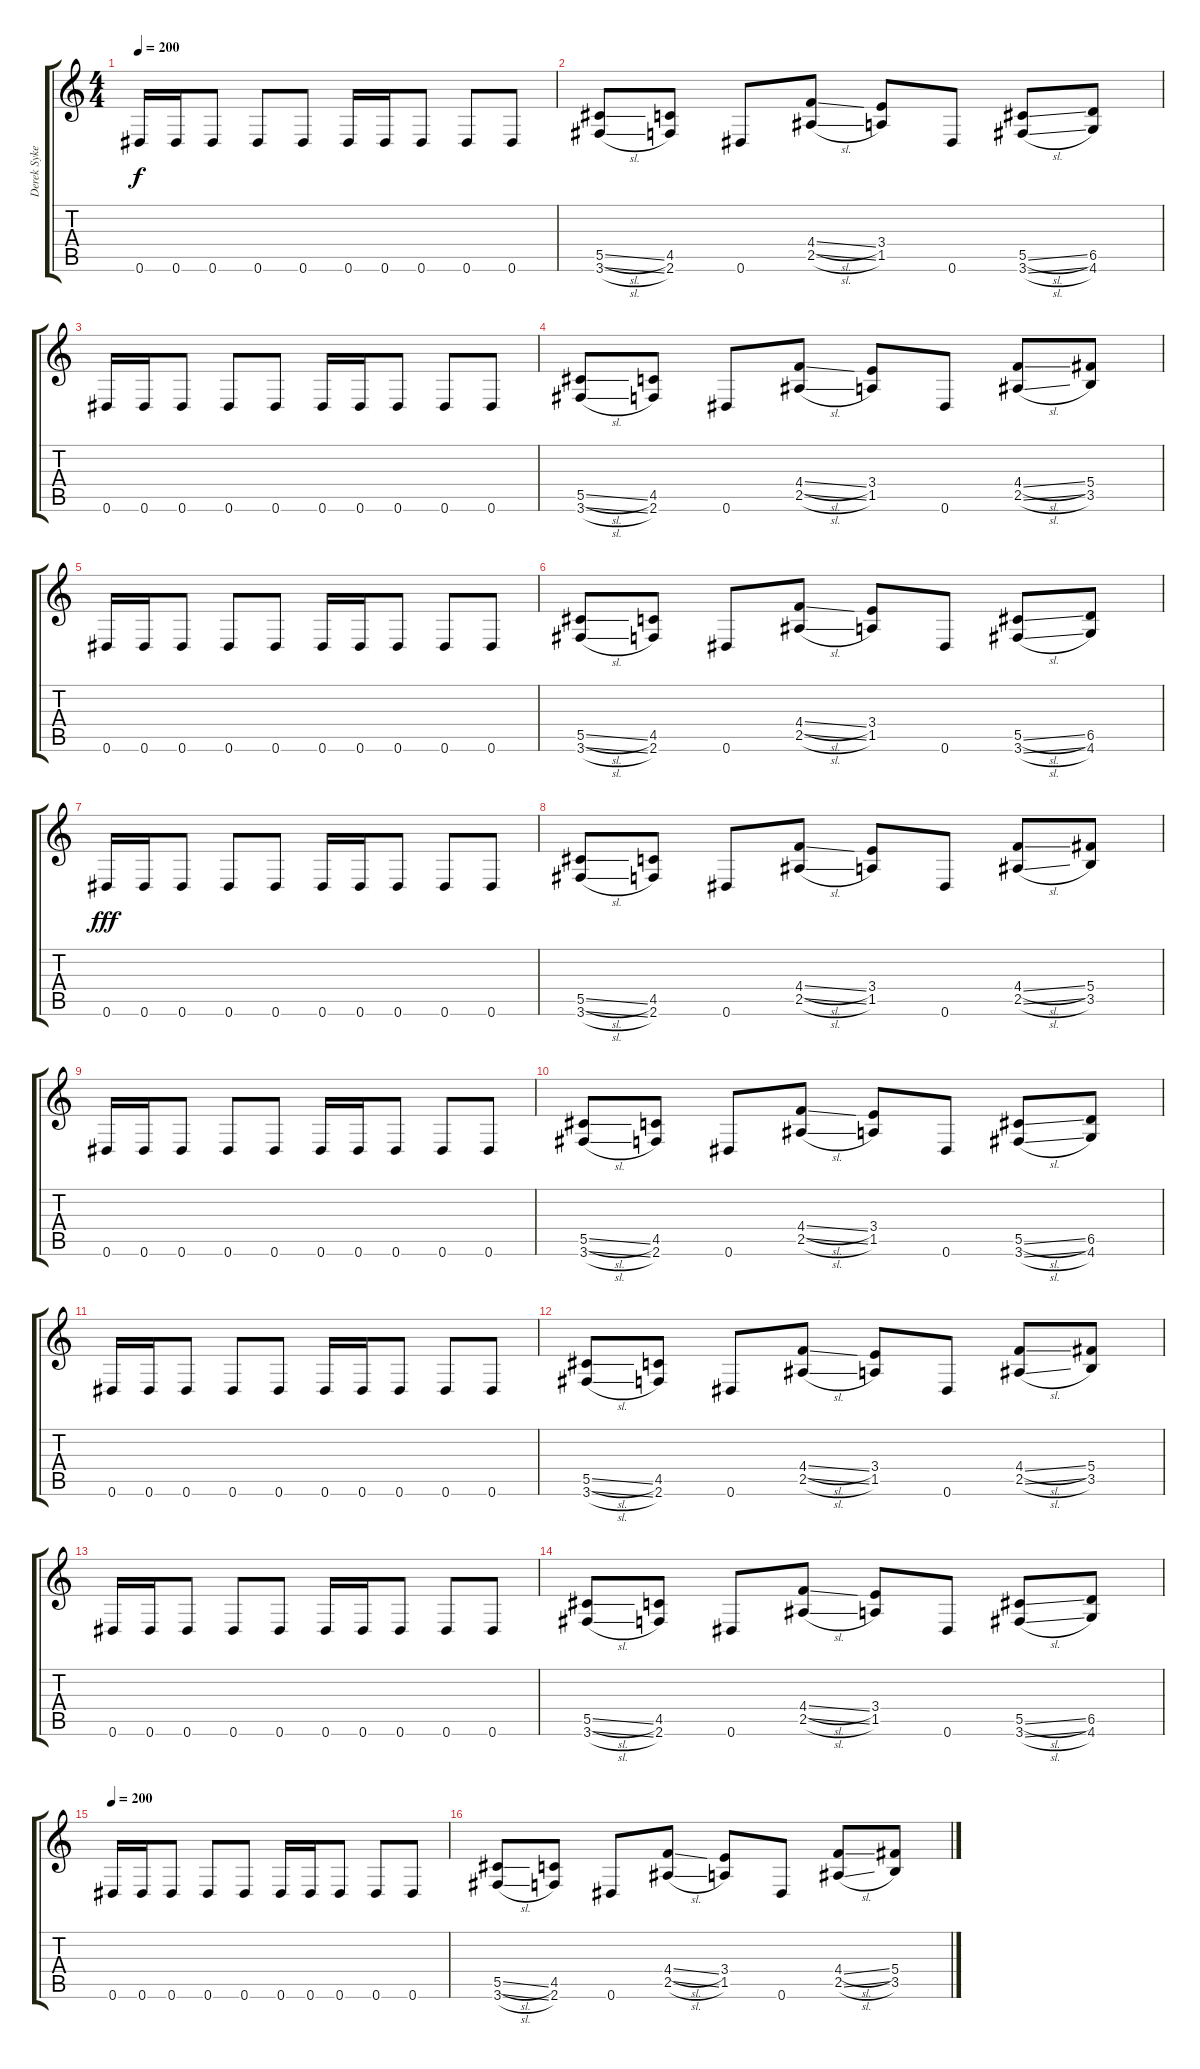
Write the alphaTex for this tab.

\track ("Derek Sykes" "Derek Syke") {instrument distortionguitar}
\staff {score tabs}
\tuning (Eb4 Bb3 Gb3 Db3 Ab2 Eb2) {hide}
\ts (4 4)
\tempo 200
\clef g2
\ks c
0.6.16{dy f} 0.6.16 0.6.8 0.6.8 0.6.8 0.6.16 0.6.16 0.6.8 0.6.8 0.6.8 |
(5.5{sl} 3.6{sl}).8 (4.5 2.6).8 0.6.8 (4.4{sl} 2.5{sl}).8 (3.4 1.5).8 0.6.8 (5.5{sl} 3.6{sl}).8 (6.5 4.6).8 |
0.6.16 0.6.16 0.6.8 0.6.8 0.6.8 0.6.16 0.6.16 0.6.8 0.6.8 0.6.8 |
(5.5{sl} 3.6{sl}).8 (4.5 2.6).8 0.6.8 (4.4{sl} 2.5{sl}).8 (3.4 1.5).8 0.6.8 (4.4{sl} 2.5{sl}).8 (5.4 3.5).8 |
0.6.16 0.6.16 0.6.8 0.6.8 0.6.8 0.6.16 0.6.16 0.6.8 0.6.8 0.6.8 |
(5.5{sl} 3.6{sl}).8 (4.5 2.6).8 0.6.8 (4.4{sl} 2.5{sl}).8 (3.4 1.5).8 0.6.8 (5.5{sl} 3.6{sl}).8 (6.5 4.6).8 |
0.6.16{dy fff} 0.6.16 0.6.8 0.6.8 0.6.8 0.6.16 0.6.16 0.6.8 0.6.8 0.6.8 |
(5.5{sl} 3.6{sl}).8 (4.5 2.6).8 0.6.8 (4.4{sl} 2.5{sl}).8 (3.4 1.5).8 0.6.8 (4.4{sl} 2.5{sl}).8 (5.4 3.5).8 |
0.6.16 0.6.16 0.6.8 0.6.8 0.6.8 0.6.16 0.6.16 0.6.8 0.6.8 0.6.8 |
(5.5{sl} 3.6{sl}).8 (4.5 2.6).8 0.6.8 (4.4{sl} 2.5{sl}).8 (3.4 1.5).8 0.6.8 (5.5{sl} 3.6{sl}).8 (6.5 4.6).8 |
0.6.16 0.6.16 0.6.8 0.6.8 0.6.8 0.6.16 0.6.16 0.6.8 0.6.8 0.6.8 |
(5.5{sl} 3.6{sl}).8 (4.5 2.6).8 0.6.8 (4.4{sl} 2.5{sl}).8 (3.4 1.5).8 0.6.8 (4.4{sl} 2.5{sl}).8 (5.4 3.5).8 |
0.6.16 0.6.16 0.6.8 0.6.8 0.6.8 0.6.16 0.6.16 0.6.8 0.6.8 0.6.8 |
(5.5{sl} 3.6{sl}).8 (4.5 2.6).8 0.6.8 (4.4{sl} 2.5{sl}).8 (3.4 1.5).8 0.6.8 (5.5{sl} 3.6{sl}).8 (6.5 4.6).8 |
\tempo 200
0.6.16 0.6.16 0.6.8 0.6.8 0.6.8 0.6.16 0.6.16 0.6.8 0.6.8 0.6.8 |
(5.5{sl} 3.6{sl}).8 (4.5 2.6).8 0.6.8 (4.4{sl} 2.5{sl}).8 (3.4 1.5).8 0.6.8 (4.4{sl} 2.5{sl}).8 (5.4 3.5).8
